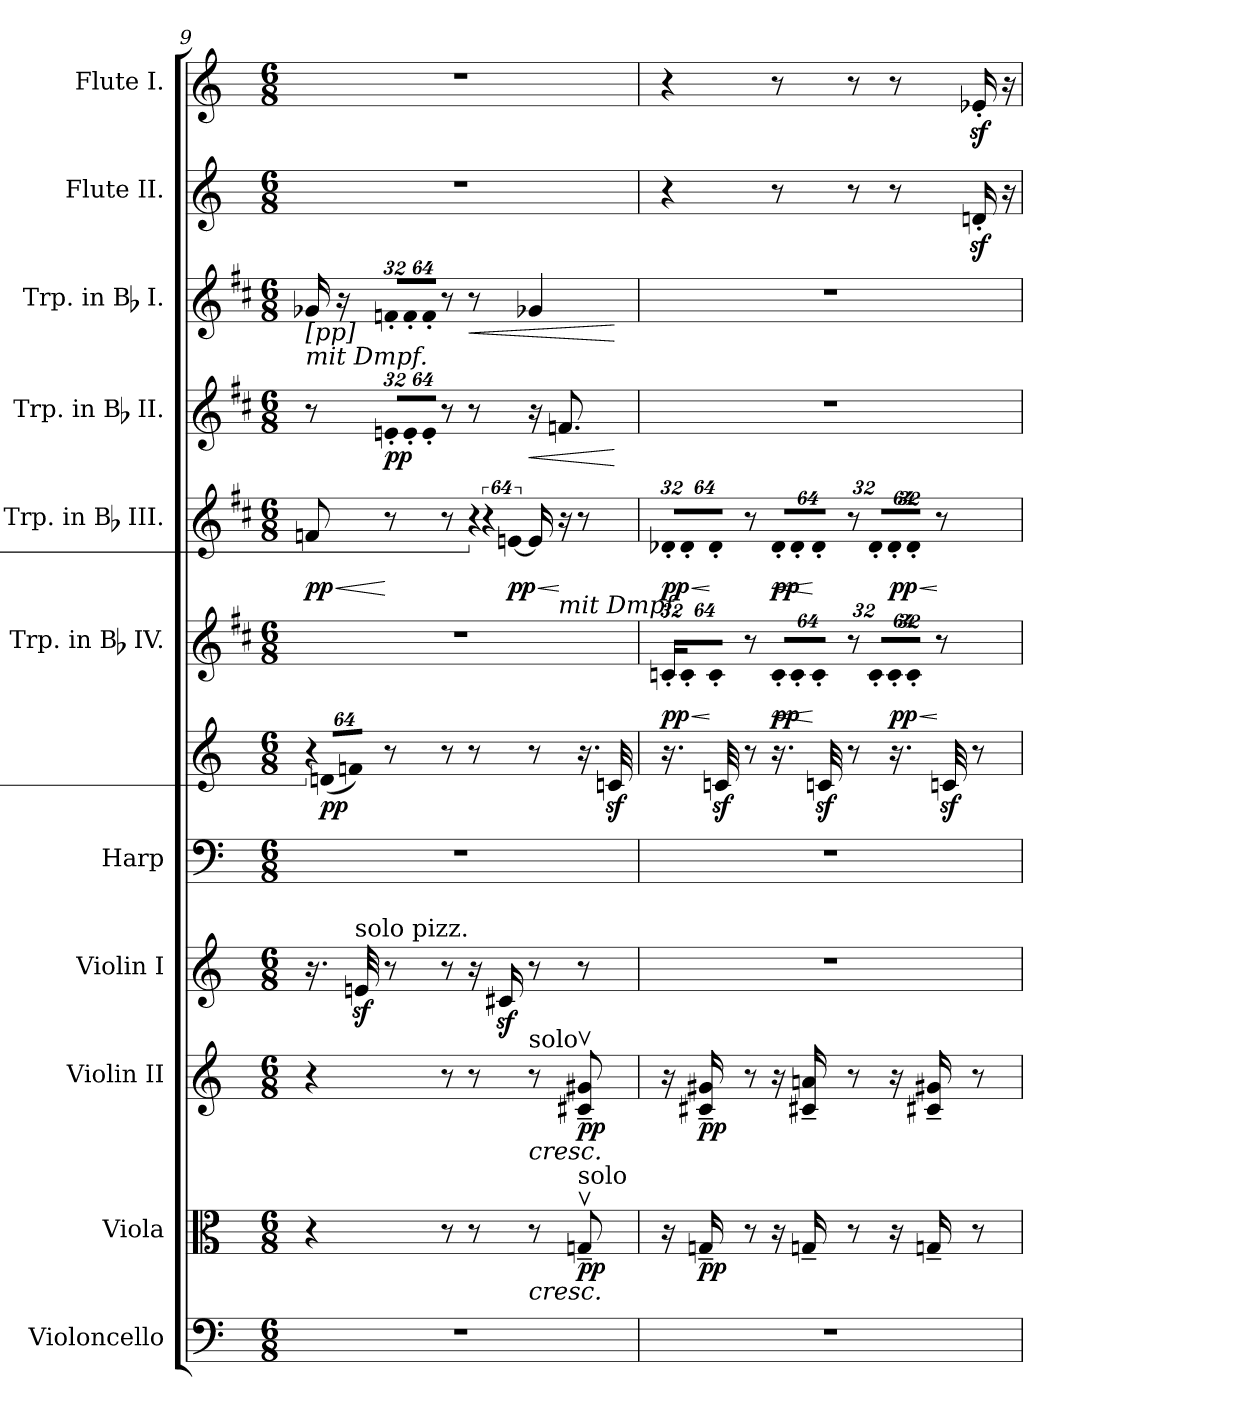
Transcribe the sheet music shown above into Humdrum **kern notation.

**kern	**kern	**dynam	**kern	**dynam	**kern	**kern	**kern	**dynam	**kern	**dynam	**kern	**dynam	**kern	**dynam	**kern	**dynam	**kern	**kern
*part11	*part10	*part10	*part9	*part9	*part8	*part7	*part7	*part7	*part6	*part6	*part5	*part5	*part4	*part4	*part3	*part3	*part2	*part1
*staff12	*staff11	*staff11	*staff10	*staff10	*staff9	*staff8	*staff7	*staff7/8	*staff6	*staff6	*staff5	*staff5	*staff4	*staff4	*staff3	*staff3	*staff2	*staff1
*I"Violoncello	*I"Viola	*	*I"Violin II	*	*I"Violin I	*I"Harp	*	*	*I"Trp. in Bb IV.	*	*I"Trp. in Bb III.	*	*I"Trp. in Bb II.	*	*I"Trp. in Bb I.	*	*I"Flute II.	*I"Flute I.
*I'Vc.	*I'Vla.	*	*I'Vln. II	*	*I'Vln. I	*I'Hp.	*	*	*	*	*	*	*	*	*	*	*I'Fl.	*I'Fl.
!!LO:PB:g=z
*clefF4	*clefC3	*	*clefG2	*	*clefG2	*clefF4	*clefG2	*	*clefG2	*	*clefG2	*	*clefG2	*	*clefG2	*	*clefG2	*clefG2
*	*	*	*	*	*	*	*	*	*ITrd1c2	*	*ITrd1c2	*	*ITrd1c2	*	*ITrd1c2	*	*	*
*k[]	*k[]	*	*k[]	*	*k[]	*k[]	*k[]	*	*k[]	*	*k[]	*	*k[]	*	*k[]	*	*k[]	*k[]
*C:	*C:	*	*C:	*	*C:	*C:	*C:	*	*C:	*	*C:	*	*C:	*	*C:	*	*C:	*C:
*M6/8	*M6/8	*	*M6/8	*	*M6/8	*M6/8	*M6/8	*	*M6/8	*	*M6/8	*	*M6/8	*	*M6/8	*	*M6/8	*M6/8
=9	=9	=9	=9	=9	=9	=9	=9	=9	=9	=9	=9	=9	=9	=9	=9	=9	=9	=9
!	!	!	!	!	!	!	!	!	!	!	!	!	!	!	!LO:TX:b:t=[pp]	!	!	!
!	!	!	!	!	!	!	!	!	!	!	!	!	!LO:TX:a:i:t=mit Dmpf.	!	!	!	!	!
!LO:N:vis=1	!	!	!	!	!	!LO:N:vis=1	!LO:N:vis=16	!	!LO:N:vis=1	!	!	!LO:HP:b	!	!	!	!	!LO:N:vis=1	!LO:N:vis=1
*	*	*	*	*	*	*	*	*	*^	*	*	*	*	*	*	*	*	*
2.r	4r	.	4r	.	16.r	2.r	512%21r	.	2.r	2ryy	.	8e-Xi/	< pp	8r	.	16f-Xi/	.	2.r	2.r
!	!	!	!	!	!	!	!LO:N:vis=16	!	!	!	!	!	!	!	!	!	!	!	!
.	.	.	.	.	.	.	(1024%43dni/LL	pp	.	.	.	.	.	.	.	.	.	.	.
.	.	.	.	.	.	.	.	.	.	.	.	.	.	.	.	16r	.	.	.
!	!	!	!	!	!	!	!LO:N:vis=16	!	!	!	!	!	!	!	!	!	!	!	!
.	.	.	.	.	.	.	1024%43fni/JJ)	.	.	.	.	.	.	.	.	.	.	.	.
!	!	!	!	!	!LO:TX:a:t=solo pizz.	!	!	!	!	!	!	!	!	!	!	!	!	!	!
.	.	.	.	.	32enzi/	.	.	.	.	.	.	.	.	.	.	.	.	.	.
*	*	*	*	*	*	*	*	*	*	*	*	*	*	*Xbrackettup	*	*	*	*	*
!	!	!	!	!	!	!	!	!	!	!	!	!	!	!LO:N:vis=16	!	!	!	!	!
*	*	*	*	*	*	*	*	*	*	*	*	*	*	*	*	*Xbrackettup	*	*	*
!	!	!	!	!	!	!	!	!	!	!	!	!	!	!	!	!LO:N:vis=16	!	!	!
.	.	.	.	.	8r	.	8r	.	.	.	.	8r	[	512%21dn'i/LL	pp	512%21e-X'i/LL	.	.	.
!	!	!	!	!	!	!	!	!	!	!	!	!	!	!LO:N:vis=16	!	!LO:N:vis=16	!	!	!
.	.	.	.	.	.	.	.	.	.	.	.	.	.	1024%43d'i/	.	1024%43e-'i/	.	.	.
!	!	!	!	!	!	!	!	!	!	!	!	!	!	!LO:N:vis=16	!	!LO:N:vis=16	!	!	!
.	.	.	.	.	.	.	.	.	.	.	.	.	.	1024%43d'i/JJ	.	1024%43e-'i/JJ	.	.	.
.	8r	.	8r	.	8r	.	8r	.	.	.	.	8r	.	8r	.	8r	.	.	.
!	!	!	!	!	!	!	!	!	!	!	!	!LO:N:vis=16	!	!	!	!	!LO:HP:b	!	!
!	!	!	!	!	!	!	!	!	!	!	!	!	!	!	!	!	!LO:HP:n=1:b	!	!
.	8r	.	8r	.	16r	.	8r	.	.	.	.	512%21r	.	8r	.	8r	< >	.	.
!	!	!	!	!	!	!	!	!	!	!	!	!LO:N:vis=16	!	!	!	!	!	!	!
.	.	.	.	.	.	.	.	.	.	.	.	1024%43r	.	.	.	.	.	.	.
.	.	.	.	.	16c#Xzi/	.	.	.	.	.	.	.	.	.	.	.	.	.	.
!	!	!	!	!	!	!	!	!	!	!	!	!LO:N:vis=16	!LO:HP:b	!	!	!	!	!	!
.	.	.	.	.	.	.	.	.	.	.	.	[<1024%43dni/	< pp	.	.	.	.	.	.
!	!	!	!LO:TX:a:t=solo	!	!	!	!	!	!	!	!	!	!	!	!	!	!	!	!
!	!	!LO:HP:b	!	!LO:HP:b	!	!	!	!	!	!	!	!	!	!	!LO:HP:b	!	!	!	!
.	8r	<	8r	<	8r	.	8r	.	.	16ryy	.	16di/]	.	16r	<	4f-Xi/	.	.	.
!	!	!	!	!	!	!	!	!	!	!LO:TX:a:i:t=mit Dmpf.	!	!	!	!	!	!	!	!	!
.	.	.	.	.	.	.	.	.	.	8.ryy	.	16r	[	8.e-Xi/	.	.	.	.	.
!	!LO:TX:a:t=solo	!	!	!	!	!	!	!	!	!	!	!	!	!	!	!	!	!	!
.	8Gnv~i/	pp	8c#Xi/v~ 8g#Xiv~	pp	8r	.	16.r	.	.	.	.	8r	.	.	.	.	.	.	.
.	.	.	.	.	.	.	32cnzi/	.	.	.	.	.	.	.	.	.	.	.	.
.	.	[	.	[	.	.	.	.	.	.	.	.	.	.	[	.	[	.	.
=10	=10	=10	=10	=10	=10	=10	=10	=10	=10	=10	=10	=10	=10	=10	=10	=10	=10	=10	=10
!LO:N:vis=1	!	!	!	!	!LO:N:vis=1	!LO:N:vis=1	!	!	!	!	!	!	!	!	!	!	!	!	!
*	*	*	*	*	*	*	*	*	*v	*v	*	*	*	*	*	*	*	*	*
*	*	*	*	*	*	*	*	*	*Xbrackettup	*	*	*	*	*	*	*	*	*
*	*	*	*	*	*	*	*	*	*^	*	*	*	*	*	*	*	*	*
!	!	!	!	!	!	!	!	!	!LO:N:vis=16	!	!LO:HP:b	!	!	!	!	!	!	!	!
*	*	*	*	*	*	*	*	*	*v	*v	*	*	*	*	*	*	*	*	*
*	*	*	*	*	*	*	*	*	*	*	*Xbrackettup	*	*	*	*	*	*	*
*	*	*	*	*	*	*	*	*	*^	*	*	*	*	*	*	*	*	*
!	!	!	!	!	!	!	!	!	!	!	!	!LO:N:vis=16	!LO:HP:b	!LO:N:vis=1	!	!LO:N:vis=1	!	!	!
*	*	*	*	*	*	*	*	*	*v	*v	*	*	*	*	*	*	*	*	*
2.r	16r	.	16r	.	2.r	2.r	16.r	.	512%21B-X'i/LL	< pp	512%21c-X'i/LL	< pp	2.r	.	2.r	.	4r	4r
!	!	!	!	!	!	!	!	!	!LO:N:vis=16	!	!LO:N:vis=16	!	!	!	!	!	!	!
.	.	.	.	.	.	.	.	.	1024%43B-'i/	.	1024%43c-'i/	.	.	.	.	.	.	.
.	16Gn~i/	pp	16c#Xi/~ 16g#Xi~	pp	.	.	.	.	.	.	.	.	.	.	.	.	.	.
!	!	!	!	!	!	!	!	!	!LO:N:vis=16	!	!LO:N:vis=16	!	!	!	!	!	!	!
.	.	.	.	.	.	.	.	.	1024%43B-'i/JJ	[	1024%43c-'i/JJ	[	.	.	.	.	.	.
.	.	.	.	.	.	.	32cnzi/	.	.	.	.	.	.	.	.	.	.	.
.	8r	.	8r	.	.	.	8r	.	8r	.	8r	.	.	.	.	.	.	.
!	!	!	!	!	!	!	!	!	!LO:N:vis=16	!LO:HP:b	!LO:N:vis=16	!LO:HP:b	!	!	!	!	!	!
.	16r	.	16r	.	.	.	16.r	.	512%21B-'i/LL	< pp	512%21c-'i/LL	< pp	.	.	.	.	8r	8r
!	!	!	!	!	!	!	!	!	!LO:N:vis=16	!	!LO:N:vis=16	!	!	!	!	!	!	!
.	.	.	.	.	.	.	.	.	1024%43B-'i/	.	1024%43c-'i/	.	.	.	.	.	.	.
.	16Gn~i/	.	16c#Xi/~ 16ani~	.	.	.	.	.	.	.	.	.	.	.	.	.	.	.
!	!	!	!	!	!	!	!	!	!LO:N:vis=16	!	!LO:N:vis=16	!	!	!	!	!	!	!
.	.	.	.	.	.	.	.	.	1024%43B-'i/JJ	[	1024%43c-'i/JJ	[	.	.	.	.	.	.
.	.	.	.	.	.	.	32cnzi/	.	.	.	.	.	.	.	.	.	.	.
.	8r	.	8r	.	.	.	8r	.	8r	.	8r	.	.	.	.	.	8r	8r
!	!	!	!	!	!	!	!	!	!LO:N:vis=16	!LO:HP:b	!LO:N:vis=16	!LO:HP:b	!	!	!	!	!	!
.	16r	.	16r	.	.	.	16.r	.	512%21B-'i/LL	< pp	512%21c-'i/LL	< pp	.	.	.	.	8r	8r
!	!	!	!	!	!	!	!	!	!LO:N:vis=16	!	!LO:N:vis=16	!	!	!	!	!	!	!
.	.	.	.	.	.	.	.	.	1024%43B-'i/	.	1024%43c-'i/	.	.	.	.	.	.	.
.	16Gn~i/	.	16c#Xi/~ 16g#Xi~	.	.	.	.	.	.	.	.	.	.	.	.	.	.	.
!	!	!	!	!	!	!	!	!	!LO:N:vis=16	!	!LO:N:vis=16	!	!	!	!	!	!	!
.	.	.	.	.	.	.	.	.	1024%43B-'i/JJ	[	1024%43c-'i/JJ	[	.	.	.	.	.	.
.	.	.	.	.	.	.	32cnzi/	.	.	.	.	.	.	.	.	.	.	.
.	8r	.	8r	.	.	.	8r	.	8r	.	8r	.	.	.	.	.	16dnz'i/	16e-Xz'i/
.	.	.	.	.	.	.	.	.	.	.	.	.	.	.	.	.	16r	16r
.	.	.	.	.	.	.	.	.	.	.	.	.	.	.	.	]	.	.
=	=	=	=	=	=	=	=	=	=	=	=	=	=	=	=	=	=	=
*-	*-	*-	*-	*-	*-	*-	*-	*-	*-	*-	*-	*-	*-	*-	*-	*-	*-	*-
